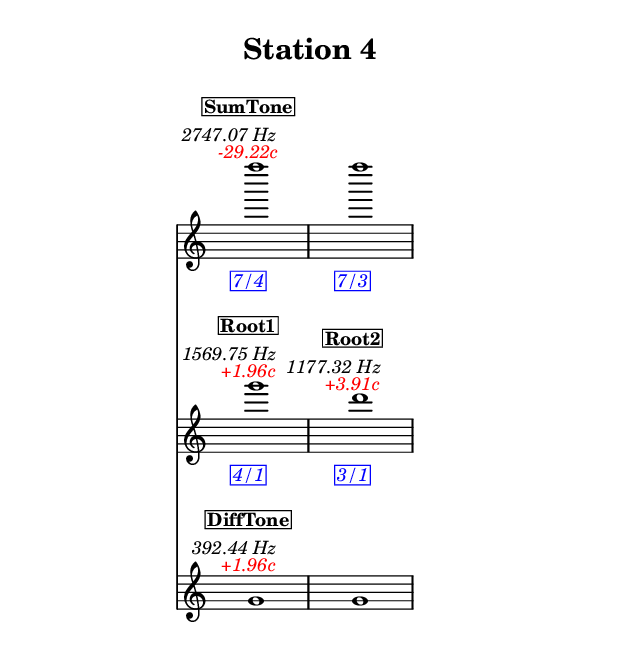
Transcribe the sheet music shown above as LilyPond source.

\version "2.20.0"
\language "english"

#(set-default-paper-size "a6" 'portrait)
#(set-global-staff-size 16)

\header {
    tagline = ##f
    title = \markup {
        \pad-around
            #3
            "Station 4"
        }
}

\layout {
    indent = #25
}

\paper {
    systems-per-page = 1
}

\score {
    \new Score
    <<
        \new Staff
        \with
        {
            \remove Time_signature_engraver
        }
        {
            \clef "treble"
            f''''1
            - \tweak color #red
            ^ \markup {
                \halign
                    #0
                    \italic
                        {
                            -29.22c
                        }
                }
            ^ \markup {
                \halign
                    #1
                    \italic
                        {
                            2747.07
                            Hz
                        }
                }
            ^ \markup {
                \pad-around
                    #1
                    \box
                        \vcenter
                            \halign
                                #0
                                \bold
                                    {
                                        SumTone
                                    }
                }
            - \tweak color #blue
            _ \markup {
                \pad-around
                    #1
                    \box
                        \halign
                            #0
                            \italic
                                {
                                    7/4
                                }
                }
            \override Score.NonMusicalPaperColumn.padding = #5
            \clef "treble"
            f''''1
            - \tweak color #blue
            _ \markup {
                \pad-around
                    #1
                    \box
                        \halign
                            #0
                            \italic
                                {
                                    7/3
                                }
                }
        }
        \new Staff
        \with
        {
            \remove Time_signature_engraver
        }
        {
            \clef "treble"
            g'''1
            - \tweak color #red
            ^ \markup {
                \halign
                    #0
                    \italic
                        {
                            +1.96c
                        }
                }
            ^ \markup {
                \halign
                    #1
                    \italic
                        {
                            1569.75
                            Hz
                        }
                }
            ^ \markup {
                \pad-around
                    #1
                    \box
                        \vcenter
                            \halign
                                #0
                                \bold
                                    {
                                        Root1
                                    }
                }
            - \tweak color #blue
            _ \markup {
                \pad-around
                    #1
                    \box
                        \halign
                            #0
                            \italic
                                {
                                    4/1
                                }
                }
            \clef "treble"
            d'''1
            - \tweak color #red
            ^ \markup {
                \halign
                    #0
                    \italic
                        {
                            +3.91c
                        }
                }
            ^ \markup {
                \halign
                    #1
                    \italic
                        {
                            1177.32
                            Hz
                        }
                }
            ^ \markup {
                \pad-around
                    #1
                    \box
                        \vcenter
                            \halign
                                #0
                                \bold
                                    {
                                        Root2
                                    }
                }
            - \tweak color #blue
            _ \markup {
                \pad-around
                    #1
                    \box
                        \halign
                            #0
                            \italic
                                {
                                    3/1
                                }
                }
        }
        \new Staff
        \with
        {
            \remove Time_signature_engraver
        }
        {
            \clef "treble"
            g'1
            - \tweak color #red
            ^ \markup {
                \halign
                    #0
                    \italic
                        {
                            +1.96c
                        }
                }
            ^ \markup {
                \halign
                    #1
                    \italic
                        {
                            392.44
                            Hz
                        }
                }
            ^ \markup {
                \pad-around
                    #1
                    \box
                        \vcenter
                            \halign
                                #0
                                \bold
                                    {
                                        DiffTone
                                    }
                }
            \clef "treble"
            g'1
        }
    >>
}